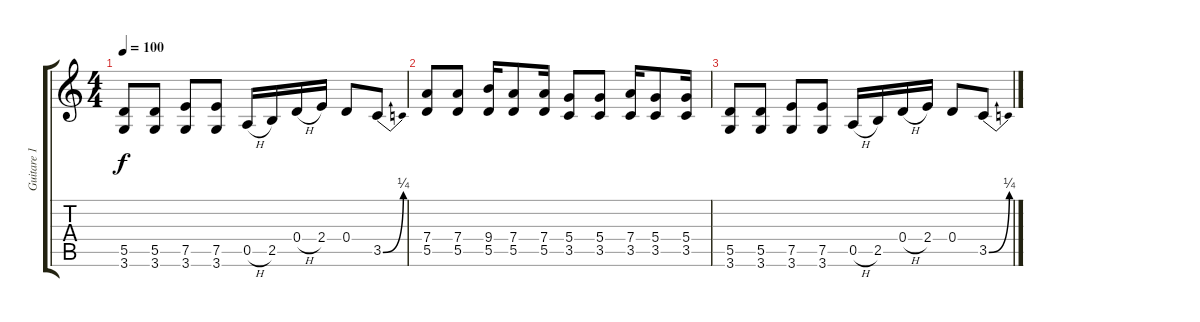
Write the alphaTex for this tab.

\track ("Guitare 1" "Guitare 1") {instrument electricguitarclean}
\staff {score tabs}
\tuning (E4 B3 G3 D3 A2 E2) {hide}
\ts (4 4)
\tempo 100
\clef g2
\ks c
(5.5 3.6).8{dy f} (5.5 3.6).8 (7.5 3.6).8 (7.5 3.6).8 0.5{h}.16 2.5.16 0.4{h}.16 2.4.16 0.4.8 3.5{be (bend 0 0 60 1)}.8 |
(7.4 5.5).8 (7.4 5.5).8 (9.4 5.5).16 (7.4 5.5).8 (7.4 5.5).16 (5.4 3.5).8 (5.4 3.5).8 (7.4 3.5).16 (5.4 3.5).8 (5.4 3.5).16 |
(5.5 3.6).8 (5.5 3.6).8 (7.5 3.6).8 (7.5 3.6).8 0.5{h}.16 2.5.16 0.4{h}.16 2.4.16 0.4.8 3.5{be (bend 0 0 60 1)}.8
